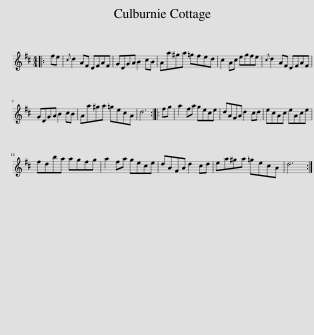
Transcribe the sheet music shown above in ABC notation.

X:1
L:1/8
M:4/4
I:linebreak $
K:D
V:1 treble
V:1
|: fe |{c} d2 AF DFAF | GDGA B2 cB | Aa^ga =gfed | c2 Ac egfe | %5
{c} d2 AF DFAF |$ GDGA B2 cB | Aa^ga =gecA | d6 :: fg | %10
 a2 fa gece | dAFA d2 cd | ecAc eAce |$ fdba agfg | a2 fa gece | %15
 dAFA d2 cd | ea^ga =gecA | d6 :| %18
